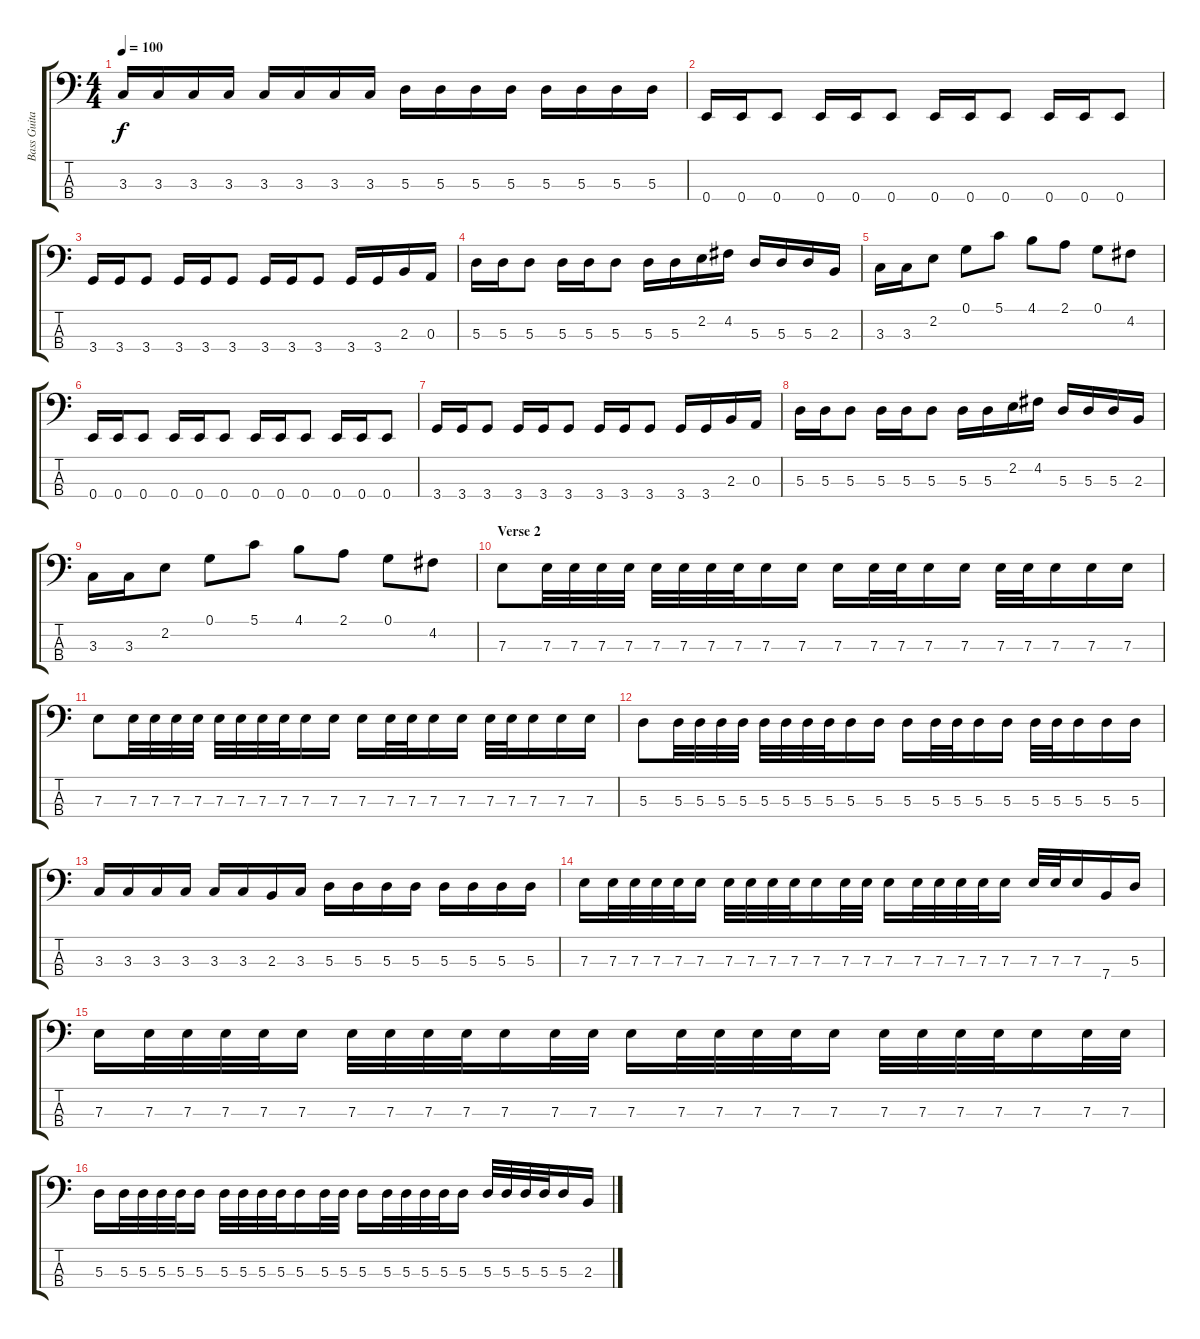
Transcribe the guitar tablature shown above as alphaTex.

\track ("Bass Guitar" "Bass Guita") {instrument electricbassfinger}
\staff {score tabs}
\tuning (G2 D2 A1 E1) {hide}
\ts (4 4)
\tempo 100
\clef f4
\ks c
3.3.16{dy f} 3.3.16 3.3.16 3.3.16 3.3.16 3.3.16 3.3.16 3.3.16 5.3.16 5.3.16 5.3.16 5.3.16 5.3.16 5.3.16 5.3.16 5.3.16 |
\section ("" "")
0.4.16 0.4.16 0.4.8 0.4.16 0.4.16 0.4.8 0.4.16 0.4.16 0.4.8 0.4.16 0.4.16 0.4.8 |
3.4.16 3.4.16 3.4.8 3.4.16 3.4.16 3.4.8 3.4.16 3.4.16 3.4.8 3.4.16 3.4.16 2.3.16 0.3.16 |
5.3.16 5.3.16 5.3.8 5.3.16 5.3.16 5.3.8 5.3.16 5.3.16 2.2.16 4.2.16 5.3.16 5.3.16 5.3.16 2.3.16 |
3.3.16 3.3.16 2.2.8 0.1.8 5.1.8 4.1.8 2.1.8 0.1.8 4.2.8 |
0.4.16 0.4.16 0.4.8 0.4.16 0.4.16 0.4.8 0.4.16 0.4.16 0.4.8 0.4.16 0.4.16 0.4.8 |
3.4.16 3.4.16 3.4.8 3.4.16 3.4.16 3.4.8 3.4.16 3.4.16 3.4.8 3.4.16 3.4.16 2.3.16 0.3.16 |
5.3.16 5.3.16 5.3.8 5.3.16 5.3.16 5.3.8 5.3.16 5.3.16 2.2.16 4.2.16 5.3.16 5.3.16 5.3.16 2.3.16 |
3.3.16 3.3.16 2.2.8 0.1.8 5.1.8 4.1.8 2.1.8 0.1.8 4.2.8 |
\section ("" "Verse 2")
7.3.8 7.3.32 7.3.32 7.3.32 7.3.32 7.3.32 7.3.32 7.3.32 7.3.32 7.3.16 7.3.16 7.3.16 7.3.32 7.3.32 7.3.16 7.3.16 7.3.32 7.3.32 7.3.16 7.3.16 7.3.16 |
7.3.8 7.3.32 7.3.32 7.3.32 7.3.32 7.3.32 7.3.32 7.3.32 7.3.32 7.3.16 7.3.16 7.3.16 7.3.32 7.3.32 7.3.16 7.3.16 7.3.32 7.3.32 7.3.16 7.3.16 7.3.16 |
5.3.8 5.3.32 5.3.32 5.3.32 5.3.32 5.3.32 5.3.32 5.3.32 5.3.32 5.3.16 5.3.16 5.3.16 5.3.32 5.3.32 5.3.16 5.3.16 5.3.32 5.3.32 5.3.16 5.3.16 5.3.16 |
3.3.16 3.3.16 3.3.16 3.3.16 3.3.16 3.3.16 2.3.16 3.3.16 5.3.16 5.3.16 5.3.16 5.3.16 5.3.16 5.3.16 5.3.16 5.3.16 |
7.3.16 7.3.32 7.3.32 7.3.32 7.3.32 7.3.16 7.3.32 7.3.32 7.3.32 7.3.32 7.3.16 7.3.32 7.3.32 7.3.16 7.3.32 7.3.32 7.3.32 7.3.32 7.3.16 7.3.32 7.3.32 7.3.16 7.4.16 5.3.16 |
7.3.16 7.3.32 7.3.32 7.3.32 7.3.32 7.3.16 7.3.32 7.3.32 7.3.32 7.3.32 7.3.16 7.3.32 7.3.32 7.3.16 7.3.32 7.3.32 7.3.32 7.3.32 7.3.16 7.3.32 7.3.32 7.3.32 7.3.32 7.3.16 7.3.32 7.3.32 |
5.3.16 5.3.32 5.3.32 5.3.32 5.3.32 5.3.16 5.3.32 5.3.32 5.3.32 5.3.32 5.3.16 5.3.32 5.3.32 5.3.16 5.3.32 5.3.32 5.3.32 5.3.32 5.3.16 5.3.32 5.3.32 5.3.32 5.3.32 5.3.16 2.3.16
